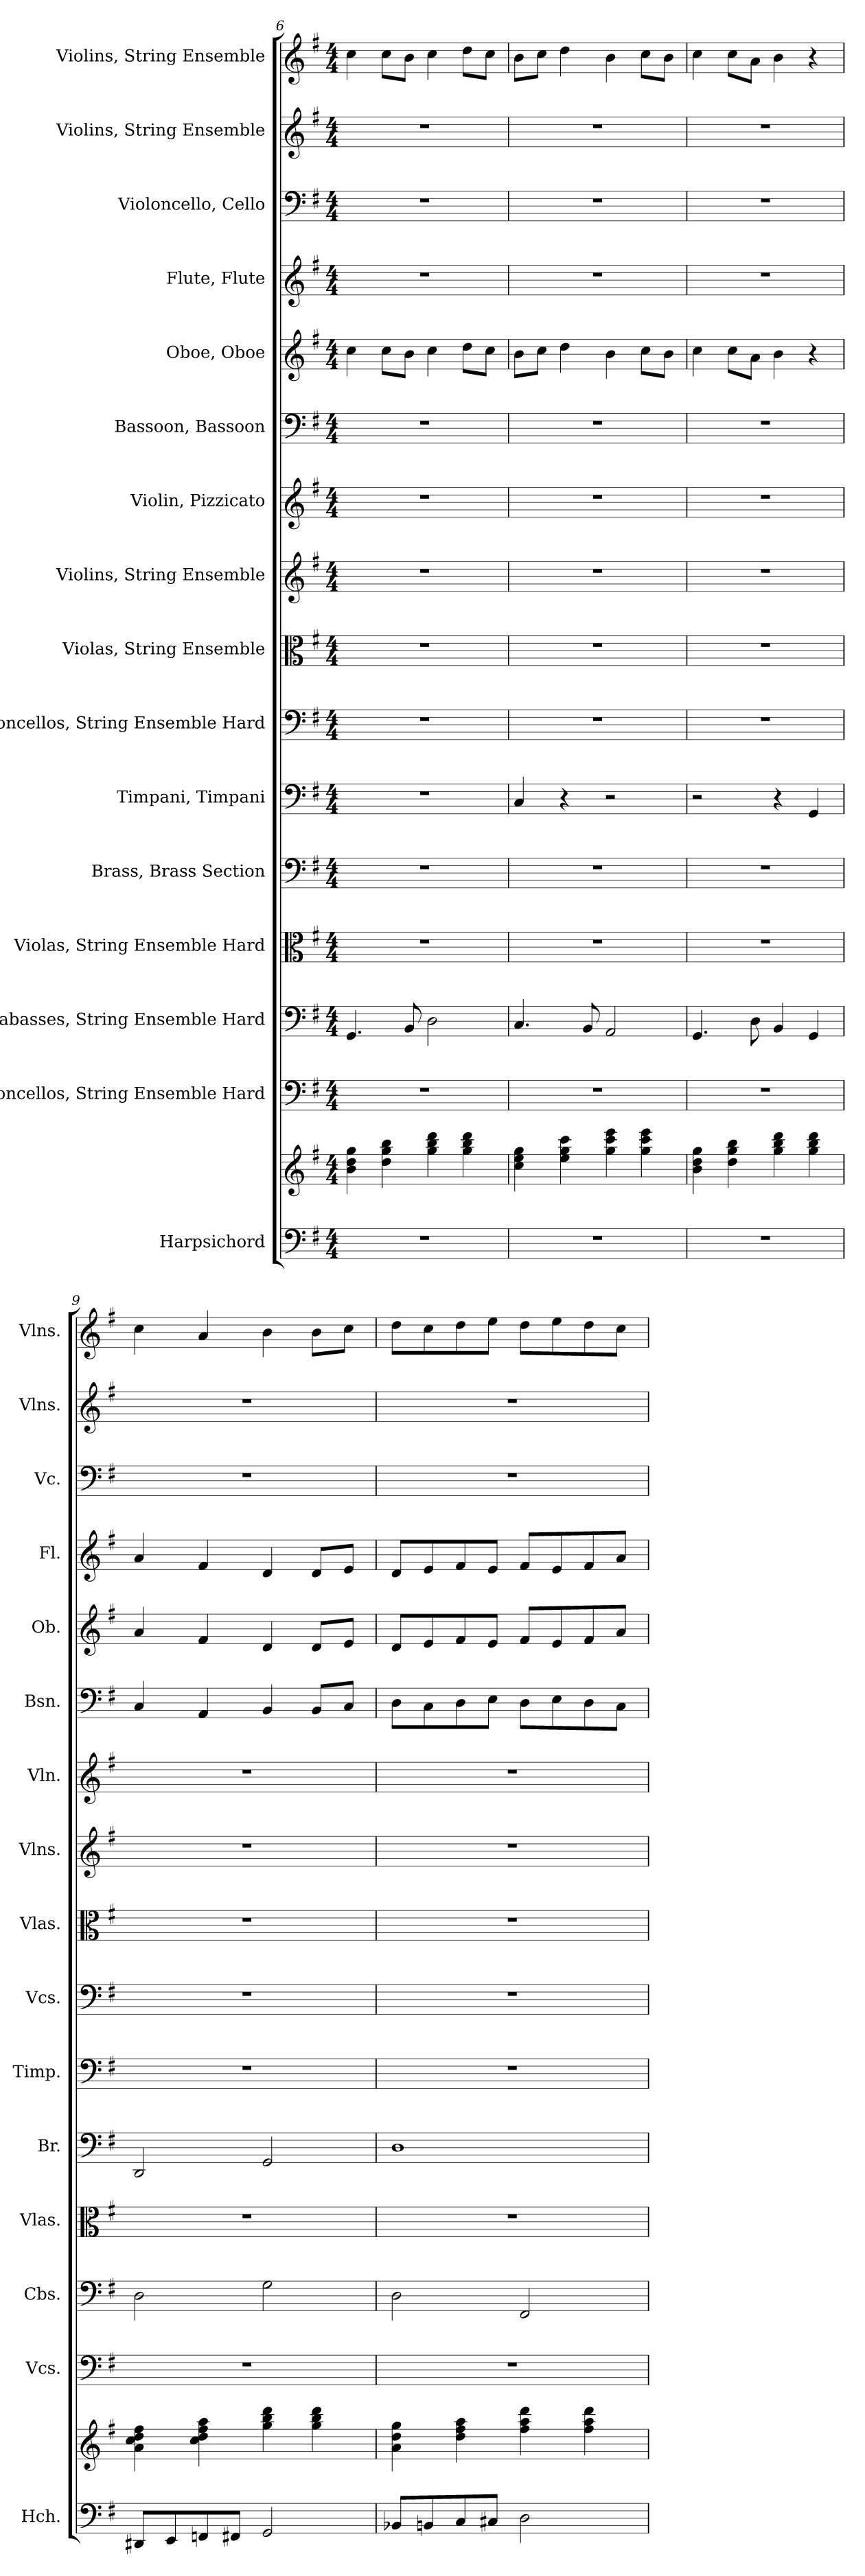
**kern	**kern	**kern	**kern	**kern	**kern	**kern	**kern	**kern	**kern	**kern	**kern	**kern	**kern	**kern	**kern	**kern
*part16	*part16	*part15	*part14	*part13	*part12	*part11	*part10	*part9	*part8	*part7	*part6	*part5	*part4	*part3	*part2	*part1
*staff17	*staff16	*staff15	*staff14	*staff13	*staff12	*staff11	*staff10	*staff9	*staff8	*staff7	*staff6	*staff5	*staff4	*staff3	*staff2	*staff1
*I"Harpsichord	*	*I"Violoncellos, String Ensemble Hard	*I"Contrabasses, String Ensemble Hard	*I"Violas, String Ensemble Hard	*I"Brass, Brass Section	*I"Timpani, Timpani	*I"Violoncellos, String Ensemble Hard	*I"Violas, String Ensemble	*I"Violins, String Ensemble	*I"Violin, Pizzicato	*I"Bassoon, Bassoon	*I"Oboe, Oboe	*I"Flute, Flute	*I"Violoncello, Cello	*I"Violins, String Ensemble	*I"Violins, String Ensemble
*I'Hch.	*	*I'Vcs.	*I'Cbs.	*I'Vlas.	*I'Br.	*I'Timp.	*I'Vcs.	*I'Vlas.	*I'Vlns.	*I'Vln.	*I'Bsn.	*I'Ob.	*I'Fl.	*I'Vc.	*I'Vlns.	*I'Vlns.
*clefF4	*clefG2	*clefF4	*clefF4	*clefC3	*clefF4	*clefF4	*clefF4	*clefC3	*clefG2	*clefG2	*clefF4	*clefG2	*clefG2	*clefF4	*clefG2	*clefG2
*	*	*	*ITrd7c12	*	*	*	*	*	*	*	*	*	*	*	*	*
*k[f#]	*k[f#]	*k[f#]	*k[f#]	*k[f#]	*k[f#]	*k[f#]	*k[f#]	*k[f#]	*k[f#]	*k[f#]	*k[f#]	*k[f#]	*k[f#]	*k[f#]	*k[f#]	*k[f#]
*M4/4	*M4/4	*M4/4	*M4/4	*M4/4	*M4/4	*M4/4	*M4/4	*M4/4	*M4/4	*M4/4	*M4/4	*M4/4	*M4/4	*M4/4	*M4/4	*M4/4
=6	=6	=6	=6	=6	=6	=6	=6	=6	=6	=6	=6	=6	=6	=6	=6	=6
1r	4b\ 4dd\ 4gg\	1r	4.GGG/	1r	1r	1r	1r	1r	1r	1r	1r	4cc\	1r	1r	1r	4cc\
.	4dd\ 4gg\ 4bb\	.	.	.	.	.	.	.	.	.	.	8cc\L	.	.	.	8cc\L
.	.	.	8BBB/	.	.	.	.	.	.	.	.	8b\J	.	.	.	8b\J
.	4gg\ 4bb\ 4ddd\	.	2DD\	.	.	.	.	.	.	.	.	4cc\	.	.	.	4cc\
.	4gg\ 4bb\ 4ddd\	.	.	.	.	.	.	.	.	.	.	8dd\L	.	.	.	8dd\L
.	.	.	.	.	.	.	.	.	.	.	.	8cc\J	.	.	.	8cc\J
=7	=7	=7	=7	=7	=7	=7	=7	=7	=7	=7	=7	=7	=7	=7	=7	=7
1r	4cc\ 4ee\ 4gg\	1r	4.CC/	1r	1r	4C/	1r	1r	1r	1r	1r	8b\L	1r	1r	1r	8b\L
.	.	.	.	.	.	.	.	.	.	.	.	8cc\J	.	.	.	8cc\J
.	4ee\ 4gg\ 4ccc\	.	.	.	.	4r	.	.	.	.	.	4dd\	.	.	.	4dd\
.	.	.	8BBB/	.	.	.	.	.	.	.	.	.	.	.	.	.
.	4gg\ 4ccc\ 4eee\	.	2AAA/	.	.	2r	.	.	.	.	.	4b\	.	.	.	4b\
.	4gg\ 4ccc\ 4eee\	.	.	.	.	.	.	.	.	.	.	8cc\L	.	.	.	8cc\L
.	.	.	.	.	.	.	.	.	.	.	.	8b\J	.	.	.	8b\J
=8	=8	=8	=8	=8	=8	=8	=8	=8	=8	=8	=8	=8	=8	=8	=8	=8
1r	4b\ 4dd\ 4gg\	1r	4.GGG/	1r	1r	2r	1r	1r	1r	1r	1r	4cc\	1r	1r	1r	4cc\
.	4dd\ 4gg\ 4bb\	.	.	.	.	.	.	.	.	.	.	8cc\L	.	.	.	8cc\L
.	.	.	8DD\	.	.	.	.	.	.	.	.	8a\J	.	.	.	8a\J
.	4gg\ 4bb\ 4ddd\	.	4BBB/	.	.	4r	.	.	.	.	.	4b\	.	.	.	4b\
.	4gg\ 4bb\ 4ddd\	.	4GGG/	.	.	4GG/	.	.	.	.	.	4r	.	.	.	4r
!!LO:PB:g=z
=9	=9	=9	=9	=9	=9	=9	=9	=9	=9	=9	=9	=9	=9	=9	=9	=9
8DD#X/L	4a\ 4cc\ 4dd\ 4ff#\	1r	2DD\	1r	2DD/	1r	1r	1r	1r	1r	4C/	4a/	4a/	1r	1r	4cc\
8EE/	.	.	.	.	.	.	.	.	.	.	.	.	.	.	.	.
8FFn/	4cc\ 4dd\ 4ff#\ 4aa\	.	.	.	.	.	.	.	.	.	4AA/	4f#/	4f#/	.	.	4a/
8FF#X/J	.	.	.	.	.	.	.	.	.	.	.	.	.	.	.	.
2GG/	4gg\ 4bb\ 4ddd\	.	2GG\	.	2GG/	.	.	.	.	.	4BB/	4d/	4d/	.	.	4b\
.	4gg\ 4bb\ 4ddd\	.	.	.	.	.	.	.	.	.	8BB/L	8d/L	8d/L	.	.	8b\L
.	.	.	.	.	.	.	.	.	.	.	8C/J	8e/J	8e/J	.	.	8cc\J
=10	=10	=10	=10	=10	=10	=10	=10	=10	=10	=10	=10	=10	=10	=10	=10	=10
8BB-X/L	4a\ 4dd\ 4gg\	1r	2DD\	1r	1D	1r	1r	1r	1r	1r	8D\L	8d/L	8d/L	1r	1r	8dd\L
8BBn/	.	.	.	.	.	.	.	.	.	.	8C\	8e/	8e/	.	.	8cc\
8C/	4dd\ 4ff#\ 4aa\	.	.	.	.	.	.	.	.	.	8D\	8f#/	8f#/	.	.	8dd\
8C#X/J	.	.	.	.	.	.	.	.	.	.	8E\J	8e/J	8e/J	.	.	8ee\J
2D\	4ff#\ 4aa\ 4ddd\	.	2FFF#/	.	.	.	.	.	.	.	8D\L	8f#/L	8f#/L	.	.	8dd\L
.	.	.	.	.	.	.	.	.	.	.	8E\	8e/	8e/	.	.	8ee\
.	4ff#\ 4aa\ 4ddd\	.	.	.	.	.	.	.	.	.	8D\	8f#/	8f#/	.	.	8dd\
.	.	.	.	.	.	.	.	.	.	.	8C\J	8a/J	8a/J	.	.	8cc\J
=	=	=	=	=	=	=	=	=	=	=	=	=	=	=	=	=
*-	*-	*-	*-	*-	*-	*-	*-	*-	*-	*-	*-	*-	*-	*-	*-	*-
